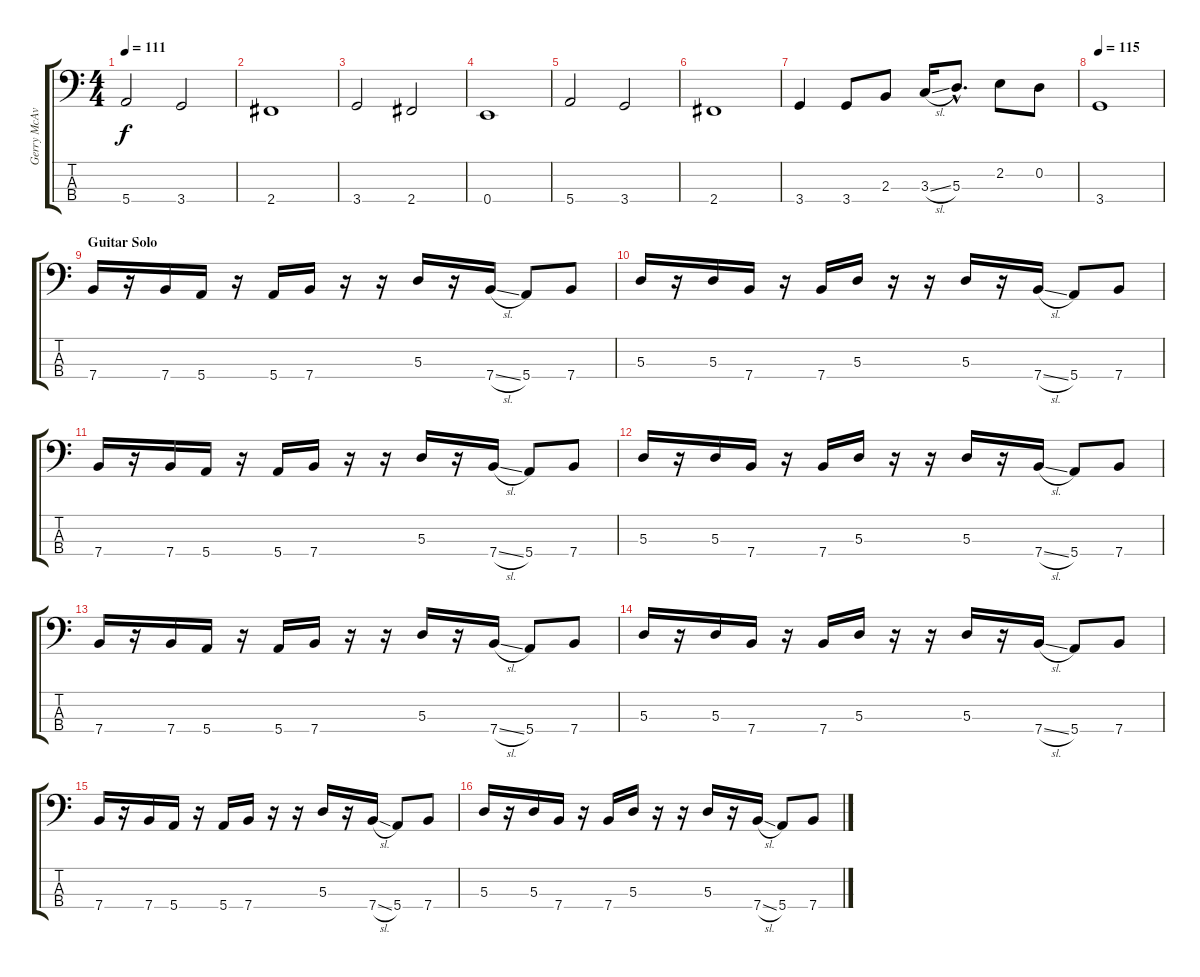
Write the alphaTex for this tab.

\track ("Gerry McAvoy" "Gerry McAv") {instrument electricbasspick}
\staff {score tabs}
\tuning (G2 D2 A1 E1) {hide}
\ts (4 4)
\tempo 111
\clef f4
\ks c
5.4.2{dy f} 3.4.2 |
2.4.1 |
3.4.2 2.4.2 |
0.4.1 |
5.4.2 3.4.2 |
2.4.1 |
3.4.4 3.4.8 2.3.8 3.3{sl}.16 5.3{hac}.8{d} 2.2.8 0.2.8 |
\tempo 115
3.4.1 |
\section ("" "Guitar Solo")
7.4.16 r.16 7.4.16 5.4.16 r.16 5.4.16 7.4.16 r.16 r.16 5.3.16 r.16 7.4{sl}.16 5.4.8 7.4.8 |
5.3.16 r.16 5.3.16 7.4.16 r.16 7.4.16 5.3.16 r.16 r.16 5.3.16 r.16 7.4{sl}.16 5.4.8 7.4.8 |
7.4.16 r.16 7.4.16 5.4.16 r.16 5.4.16 7.4.16 r.16 r.16 5.3.16 r.16 7.4{sl}.16 5.4.8 7.4.8 |
5.3.16 r.16 5.3.16 7.4.16 r.16 7.4.16 5.3.16 r.16 r.16 5.3.16 r.16 7.4{sl}.16 5.4.8 7.4.8 |
7.4.16 r.16 7.4.16 5.4.16 r.16 5.4.16 7.4.16 r.16 r.16 5.3.16 r.16 7.4{sl}.16 5.4.8 7.4.8 |
5.3.16 r.16 5.3.16 7.4.16 r.16 7.4.16 5.3.16 r.16 r.16 5.3.16 r.16 7.4{sl}.16 5.4.8 7.4.8 |
7.4.16 r.16 7.4.16 5.4.16 r.16 5.4.16 7.4.16 r.16 r.16 5.3.16 r.16 7.4{sl}.16 5.4.8 7.4.8 |
5.3.16 r.16 5.3.16 7.4.16 r.16 7.4.16 5.3.16 r.16 r.16 5.3.16 r.16 7.4{sl}.16 5.4.8 7.4.8
